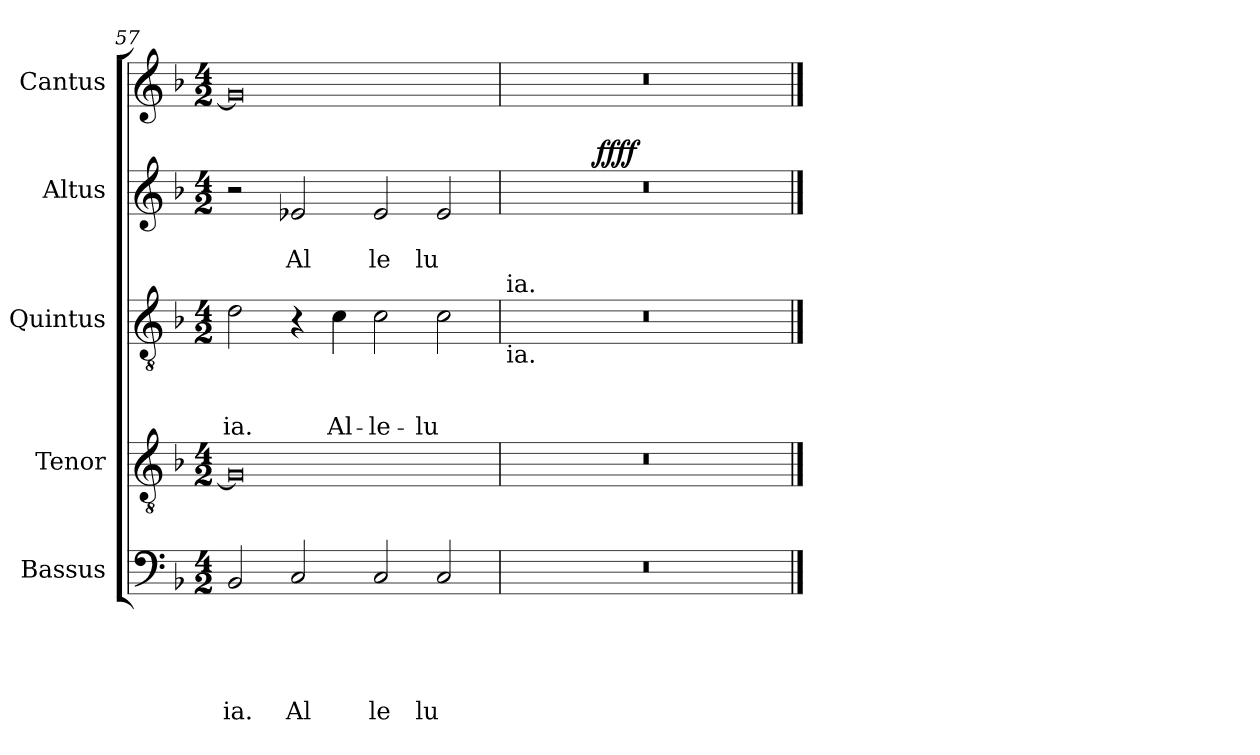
**kern	**text	**text	**text	**text	**text	**dynam	**kern	**text	**kern	**text	**text	**text	**kern	**text	**text	**dynam	**kern	**text
*part5	*part5	*part5	*part5	*part5	*part5	*part5	*part4	*part4	*part3	*part3	*part3	*part3	*part2	*part2	*part2	*part2	*part1	*part1
*staff5	*staff5	*staff5	*staff5	*staff5	*staff5	*staff5	*staff4	*staff4	*staff3	*staff3	*staff3	*staff3	*staff2	*staff2	*staff2	*staff2	*staff1	*staff1
*I"Bassus	*	*	*	*	*	*	*I"Tenor	*	*I"Quintus	*	*	*	*I"Altus	*	*	*	*I"Cantus	*
*clefF4	*	*	*	*	*	*	*clefGv2	*	*clefGv2	*	*	*	*clefG2	*	*	*	*clefG2	*
*k[b-]	*	*	*	*	*	*	*k[b-]	*	*k[b-]	*	*	*	*k[b-]	*	*	*	*k[b-]	*
*F:	*	*	*	*	*	*	*F:	*	*F:	*	*	*	*F:	*	*	*	*F:	*
*M4/2	*	*	*	*	*	*	*M4/2	*	*M4/2	*	*	*	*M4/2	*	*	*	*M4/2	*
=57	=57	=57	=57	=57	=57	=57	=57	=57	=57	=57	=57	=57	=57	=57	=57	=57	=57	=57
!	!	!	!	!	!LO:LY:b	!	!	!	!	!	!	!LO:LY:b	!	!	!	!	!	!
2BB-/	.	.	.	.	ia.	.	0G]	.	2d\	.	.	-ia.	2r	.	.	.	0g]	.
!	!	!	!	!	!LO:LY:b	!	!	!	!	!	!	!	!	!	!LO:LY:b	!	!	!
2C/	.	.	.	.	Al	.	.	.	4r	.	.	.	2e-/	.	Al	.	.	.
!	!	!	!	!	!	!	!	!	!	!	!	!LO:LY:b	!	!	!	!	!	!
.	.	.	.	.	.	.	.	.	4c\	.	.	Al-	.	.	.	.	.	.
!	!	!	!	!	!LO:LY:b	!	!	!	!	!	!	!LO:LY:b	!	!	!LO:LY:b	!	!	!
2C/	.	.	.	.	le	.	.	.	2c\	.	.	-le-	2e-/	.	le	.	.	.
!	!	!	!	!	!LO:LY:b	!	!	!	!	!	!	!LO:LY:b	!	!	!LO:LY:b	!	!	!
2C/	.	.	.	.	lu	.	.	.	2c\	.	.	-lu-	2e-/	.	lu	.	.	.
=58	=58	=58	=58	=58	=58	=58	=58	=58	=58	=58	=58	=58	=58	=58	=58	=58	=58	=58
*^	*	*	*	*	*	*	*	*	*	*	*	*	*^	*	*	*	*	*
!	!	!	!	!	!	!	!	!	!	!LO:TX:b:t=ia.	!	!	!	!	!	!	!	!	!	!
!	!	!	!	!	!	!	!	!	!	!LO:TX:a:t=ia.	!	!	!	!	!	!	!	!	!	!
0r	4ryy	.	.	.	.	.	.	0r	.	0r	.	.	.	0r	4..ryy	.	.	.	0r	.
.	8ryy	.	.	.	.	.	.	.	.	.	.	.	.	.	.	.	.	.	.	.
.	32ryy	.	.	.	.	.	.	.	.	.	.	.	.	.	.	.	.	.	.	.
!	!	!	!	!	!	!	!LO:DY:a	!	!	!	!	!	!	!	!	!	!	!	!	!
!	!	!	!	!	!	!	!LO:DY:n=1:b	!	!	!	!	!	!	!	!	!	!	!	!	!
.	1ryy	.	.	.	.	.	fz fz	.	.	.	.	.	.	.	.	.	.	.	.	.
!	!	!	!	!	!	!	!	!	!	!	!	!	!	!	!	!	!	!LO:DY:b	!	!
.	.	.	.	.	.	.	.	.	.	.	.	.	.	.	1ryy	.	.	ffff	.	.
.	2ryy	.	.	.	.	.	.	.	.	.	.	.	.	.	.	.	.	.	.	.
.	.	.	.	.	.	.	.	.	.	.	.	.	.	.	2ryy	.	.	.	.	.
.	16.ryy	.	.	.	.	.	.	.	.	.	.	.	.	.	.	.	.	.	.	.
.	.	.	.	.	.	.	.	.	.	.	.	.	.	.	16ryy	.	.	.	.	.
*v	*v	*	*	*	*	*	*	*	*	*	*	*	*	*v	*v	*	*	*	*	*
==	==	==	==	==	==	==	==	==	==	==	==	==	==	==	==	==	==	==
*-	*-	*-	*-	*-	*-	*-	*-	*-	*-	*-	*-	*-	*-	*-	*-	*-	*-	*-
